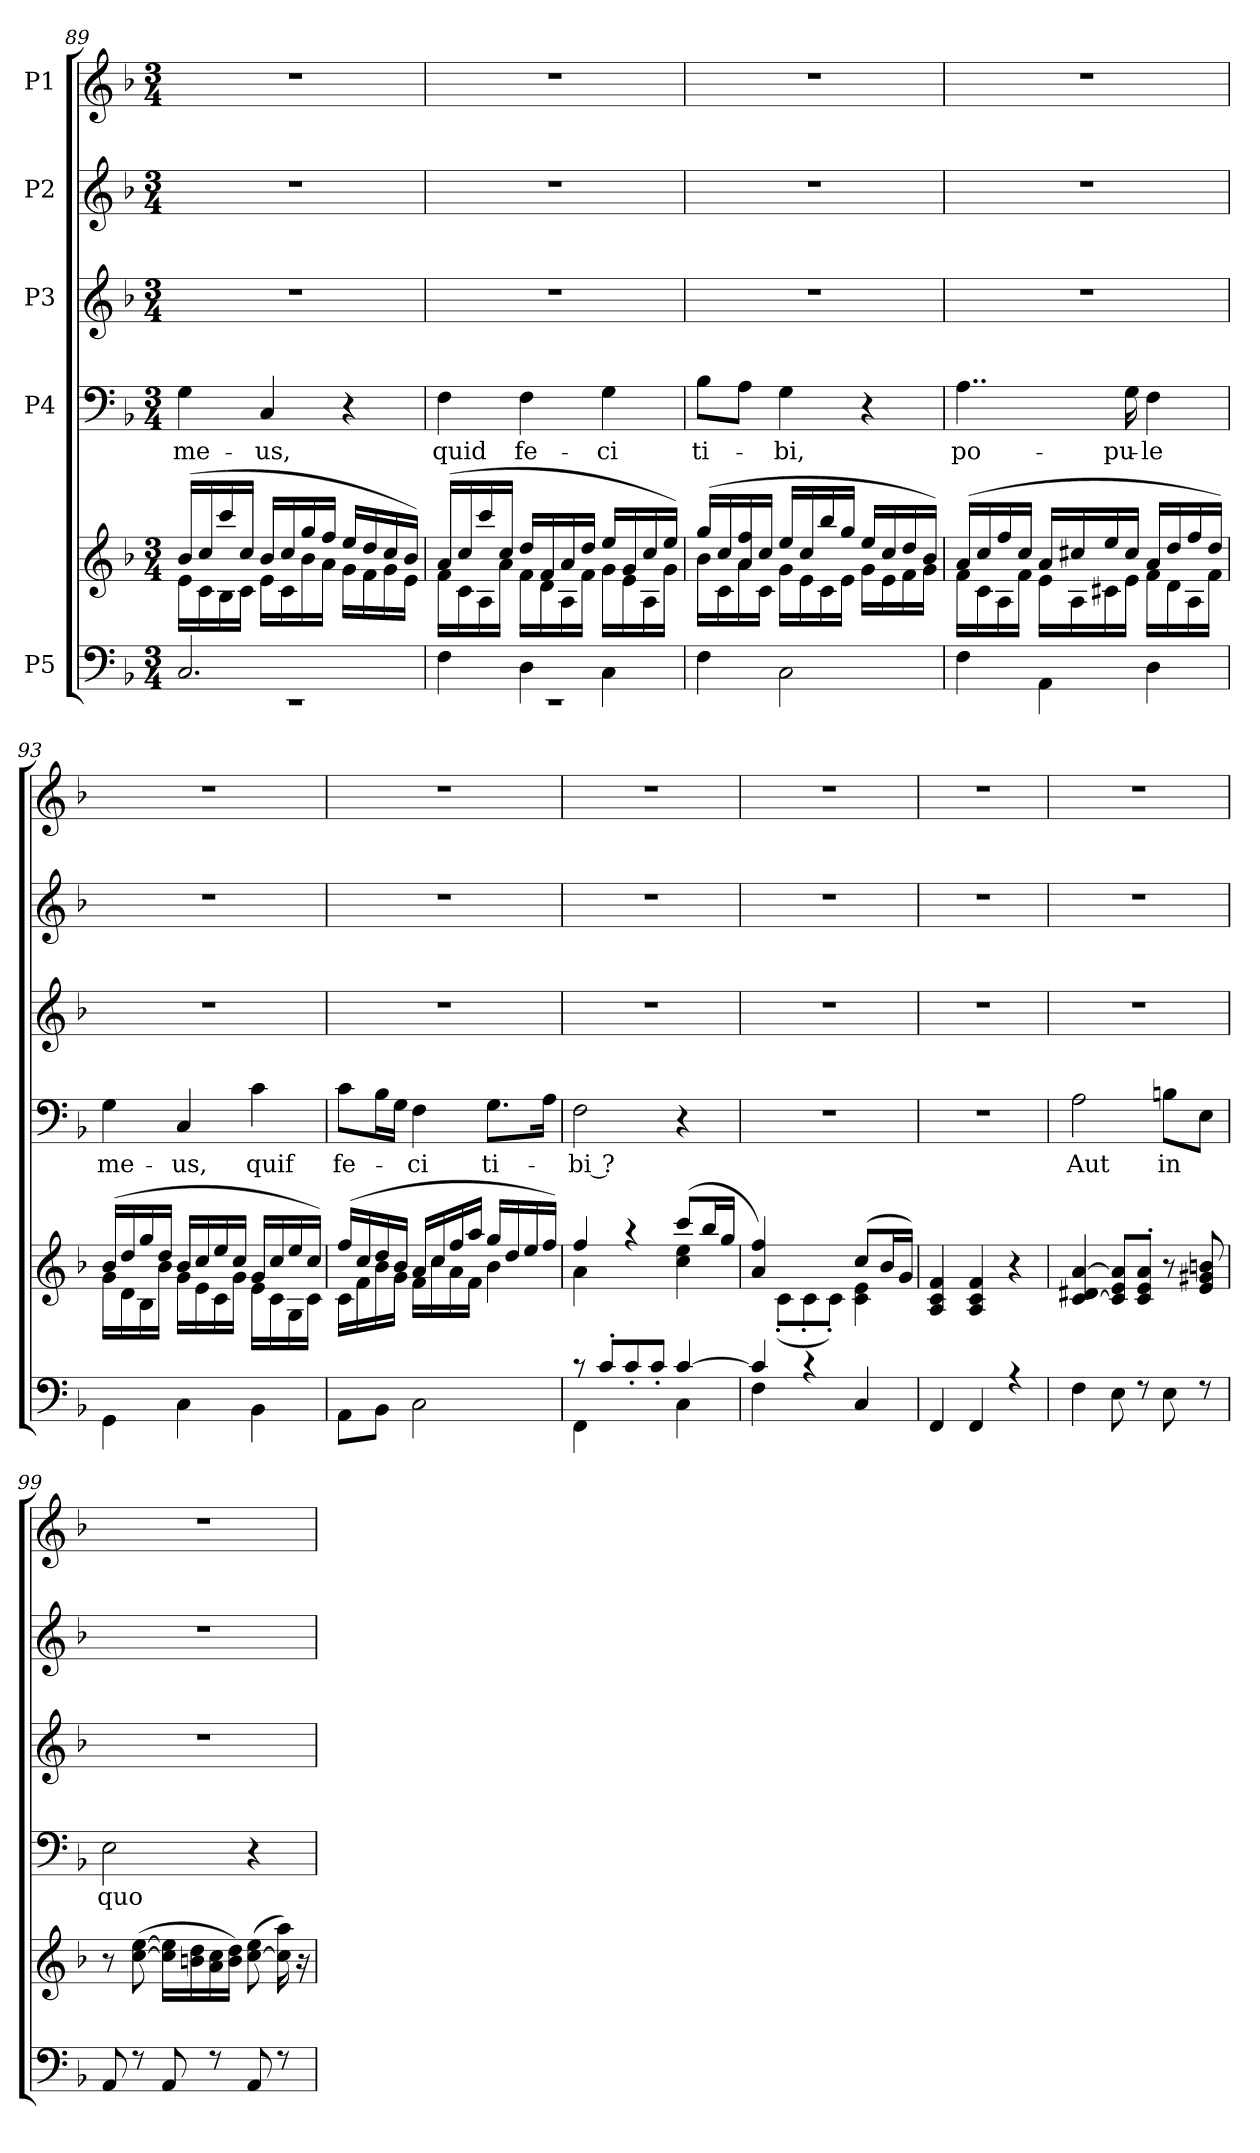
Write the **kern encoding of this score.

**kern	**kern	**kern	**text	**kern	**kern	**kern
*part5	*part5	*part4	*part4	*part3	*part2	*part1
*staff6	*staff5	*staff4	*staff4	*staff3	*staff2	*staff1
*I"P5	*	*I"P4	*	*I"P3	*I"P2	*I"P1
*clefF4	*clefG2	*clefF4	*	*clefG2	*clefG2	*clefG2
*k[b-]	*k[b-]	*k[b-]	*	*k[b-]	*k[b-]	*k[b-]
*F:	*F:	*F:	*	*F:	*F:	*F:
*M3/4	*M3/4	*M3/4	*	*M3/4	*M3/4	*M3/4
=89	=89	=89	=89	=89	=89	=89
*^	*	*	*	*	*	*
!	!LO:N:vis=1	!	!	!LO:LY:b	!	!	!
*	*	*^	*	*	*	*	*
*	*	*	*^	*	*	*	*	*
2.C/	2.rEE	(>16b-/LL	16e\LL	2.ryy	4G\	me-	2.r	2.r	2.r
.	.	16cc/	16c\	.	.	.	.	.	.
.	.	16ccc/	16B-\	.	.	.	.	.	.
.	.	16cc/JJ	16c\JJ	.	.	.	.	.	.
!	!	!	!	!	!	!LO:LY:b	!	!	!
.	.	16b-/LL	16e\LL	.	4C/	-us,	.	.	.
.	.	16cc/	16c\	.	.	.	.	.	.
.	.	16gg/	16b-\	.	.	.	.	.	.
.	.	16ff/JJ	16a\JJ	.	.	.	.	.	.
.	.	16ee/LL	16g\LL	.	4r	.	.	.	.
.	.	16dd/	16f\	.	.	.	.	.	.
.	.	16cc/	16g\	.	.	.	.	.	.
.	.	16b-/JJ)	16e\JJ	.	.	.	.	.	.
!!LO:LB:g=z
=90	=90	=90	=90	=90	=90	=90	=90	=90	=90
!	!LO:N:vis=1	!	!	!	!	!LO:LY:b	!	!	!
4F\	2.rEE	(>16a/LL	16f\LL	2.ryy	4F\	quid	2.r	2.r	2.r
.	.	16cc/	16c\	.	.	.	.	.	.
.	.	16ccc/	16A\	.	.	.	.	.	.
.	.	16cc/JJ	16a\JJ	.	.	.	.	.	.
!	!	!	!	!	!	!LO:LY:b	!	!	!
4D\	.	16dd/LL	16f\LL	.	4F\	fe-	.	.	.
.	.	16f/	16d\	.	.	.	.	.	.
.	.	16a/	16A\	.	.	.	.	.	.
.	.	16dd/JJ	16f\JJ	.	.	.	.	.	.
!	!	!	!	!	!	!LO:LY:b	!	!	!
4C\	.	16ee/LL	16g\LL	.	4G\	-ci	.	.	.
.	.	16g/	16e\	.	.	.	.	.	.
.	.	16cc/	16A\	.	.	.	.	.	.
.	.	16ee/JJ)	16g\JJ	.	.	.	.	.	.
=91	=91	=91	=91	=91	=91	=91	=91	=91	=91
!	!	!	!	!	!	!LO:LY:b	!	!	!
4F\	2.ryy	(>16gg/LL	16b-\LL	2.ryy	8B-\L	ti-	2.r	2.r	2.r
.	.	16cc/	16c\	.	.	.	.	.	.
.	.	16a/ 16ff/	16a\	.	8A\J	.	.	.	.
.	.	16cc/JJ	16c\JJ	.	.	.	.	.	.
!	!	!	!	!	!	!LO:LY:b	!	!	!
2C\	.	16ee/LL	16g\LL	.	4G\	-bi,	.	.	.
.	.	16cc/	16e\	.	.	.	.	.	.
.	.	16bb-/	16c\	.	.	.	.	.	.
.	.	16gg/JJ	16e\JJ	.	.	.	.	.	.
.	.	16ee/LL	16g\LL	.	4r	.	.	.	.
.	.	16cc/	16e\	.	.	.	.	.	.
.	.	16dd/	16f\	.	.	.	.	.	.
.	.	16b-/JJ)	16g\JJ	.	.	.	.	.	.
=92	=92	=92	=92	=92	=92	=92	=92	=92	=92
!	!	!	!	!	!	!LO:LY:b	!	!	!
4F\	2.ryy	(>16a/LL	16f\LL	2.ryy	4..A\	po-	2.r	2.r	2.r
.	.	16cc/	16c\	.	.	.	.	.	.
.	.	16ff/	16A\	.	.	.	.	.	.
.	.	16cc/JJ	16f\JJ	.	.	.	.	.	.
4AA\	.	16a/LL	16e\LL	.	.	.	.	.	.
.	.	16cc#X/	16A\	.	.	.	.	.	.
.	.	16ee/	16c#X\	.	.	.	.	.	.
!	!	!	!	!	!	!LO:LY:b	!	!	!
.	.	16cc#/JJ	16e\JJ	.	16G\	-pu-	.	.	.
!	!	!	!	!	!	!LO:LY:b	!	!	!
4D\	.	16a/LL	16f\LL	.	4F\	-le	.	.	.
.	.	16dd/	16d\	.	.	.	.	.	.
.	.	16ff/	16A\	.	.	.	.	.	.
.	.	16dd/JJ)	16f\JJ	.	.	.	.	.	.
!!LO:PB:g=z
=93	=93	=93	=93	=93	=93	=93	=93	=93	=93
!	!	!	!	!	!	!LO:LY:b	!	!	!
4GG\	2.ryy	(>16b-/LL	16g\LL	2.ryy	4G\	me-	2.r	2.r	2.r
.	.	16dd/	16d\	.	.	.	.	.	.
.	.	16gg/	16B-\	.	.	.	.	.	.
.	.	16dd/JJ	16b-\JJ	.	.	.	.	.	.
!	!	!	!	!	!	!LO:LY:b	!	!	!
4C\	.	16b-/LL	16g\LL	.	4C/	-us,	.	.	.
.	.	16cc/	16e\	.	.	.	.	.	.
.	.	16ee/	16c\	.	.	.	.	.	.
.	.	16cc/JJ	16g\JJ	.	.	.	.	.	.
!	!	!	!	!	!	!LO:LY:b	!	!	!
4BB-\	.	16g/LL	16e\LL	.	4c\	quif	.	.	.
.	.	16cc/	16c\	.	.	.	.	.	.
.	.	16ee/	16G\	.	.	.	.	.	.
.	.	16cc/JJ)	16c\JJ	.	.	.	.	.	.
=94	=94	=94	=94	=94	=94	=94	=94	=94	=94
!	!	!	!	!	!	!LO:LY:b	!	!	!
8AA\L	2.ryy	(>16ff/LL	16c\LL	2.ryy	8c\L	fe-	2.r	2.r	2.r
.	.	16cc/	16f\	.	.	.	.	.	.
8BB-\J	.	16dd/	16b-\	.	16B-\L	.	.	.	.
.	.	16b-/JJ	16g\JJ	.	16G\JJ	.	.	.	.
!	!	!	!	!	!	!LO:LY:b	!	!	!
2C\	.	16a/LL	16f\LL	.	4F\	-ci	.	.	.
.	.	16cc/	16cc\	.	.	.	.	.	.
.	.	16ff/	16a\	.	.	.	.	.	.
.	.	16aa/JJ	16f\JJ	.	.	.	.	.	.
!	!	!	!	!	!	!LO:LY:b	!	!	!
.	.	16gg/LL	4b-\	.	8.G\L	ti-	.	.	.
.	.	16dd/	.	.	.	.	.	.	.
.	.	16ee/	.	.	.	.	.	.	.
.	.	16ff/JJ)	.	.	16A\Jk	.	.	.	.
=95	=95	=95	=95	=95	=95	=95	=95	=95	=95
!	!	!	!	!	!	!LO:LY:b	!	!	!
8rc	4FF\	4ff/	4a\	2.ryy	2F\	-bi ?	2.r	2.r	2.r
8c'</L	.	.	.	.	.	.	.	.	.
8c'</	4ryy	4raa	4ryy	.	.	.	.	.	.
8c'</J	.	.	.	.	.	.	.	.	.
[>4c/	4C\	(>8ccc/L	4cc\ 4ee\	.	4r	.	.	.	.
.	.	16bb-/L	.	.	.	.	.	.	.
.	.	16gg/JJ	.	.	.	.	.	.	.
=96	=96	=96	=96	=96	=96	=96	=96	=96	=96
!	!	!	!	!	!LO:N:vis=1	!	!	!	!
4c/]	4F\	4a/ 4ff/)	8ryy	2.ryy	2.r	.	2.r	2.r	2.r
.	.	.	(<8c'<\L	.	.	.	.	.	.
4rc	2ryy	4ryy	8c'<\	.	.	.	.	.	.
.	.	.	8c'<\J)	.	.	.	.	.	.
4C/	.	(>8cc/L	4c\ 4e\	.	.	.	.	.	.
.	.	16b-/L	.	.	.	.	.	.	.
.	.	16g/JJ)	.	.	.	.	.	.	.
=97	=97	=97	=97	=97	=97	=97	=97	=97	=97
!	!	!	!	!	!LO:N:vis=1	!	!	!	!
4FF/	2.ryy	4A/ 4c/ 4f/	2.ryy	2.ryy	2.r	.	2.r	2.r	2.r
4FF/	.	4A/ 4c/ 4f/	.	.	.	.	.	.	.
4r	.	4r	.	.	.	.	.	.	.
!!LO:LB:g=z
=98	=98	=98	=98	=98	=98	=98	=98	=98	=98
!	!	!	!	!	!	!LO:LY:b	!	!	!
4F\	2.ryy	[<4c/ 4d#X/ [>4a/	2.ryy	2.ryy	2A\	Aut	2.r	2.r	2.r
8E\	.	8c/] 8e/ 8a/]L	.	.	.	.	.	.	.
8r	.	8c/'> 8e/'> 8a/'>J	.	.	.	.	.	.	.
!	!	!	!	!	!	!LO:LY:b	!	!	!
8E\	.	8r	.	.	8Bn\L	in	.	.	.
8r	.	8e/ 8g#X/ 8bn/	.	.	8E\J	.	.	.	.
=99	=99	=99	=99	=99	=99	=99	=99	=99	=99
!	!	!	!	!	!	!LO:LY:b	!	!	!
8AA/	2.ryy	8r	2.ryy	2.ryy	2E\	quo	2.r	2.r	2.r
8r	.	(>[<8cc\ [>8ee\	.	.	.	.	.	.	.
8AA/	.	16cc\] 16ee\]LL	.	.	.	.	.	.	.
.	.	16bn\ 16dd\	.	.	.	.	.	.	.
8r	.	16a\ 16cc\	.	.	.	.	.	.	.
.	.	16b\ 16dd\JJ)	.	.	.	.	.	.	.
8AA/	.	(>[<8cc\ 8ee\	.	.	4r	.	.	.	.
8r	.	16cc\] 16aa\)	.	.	.	.	.	.	.
.	.	16r	.	.	.	.	.	.	.
*v	*v	*	*	*	*	*	*	*	*
*	*v	*v	*v	*	*	*	*	*
=	=	=	=	=	=	=
*-	*-	*-	*-	*-	*-	*-
